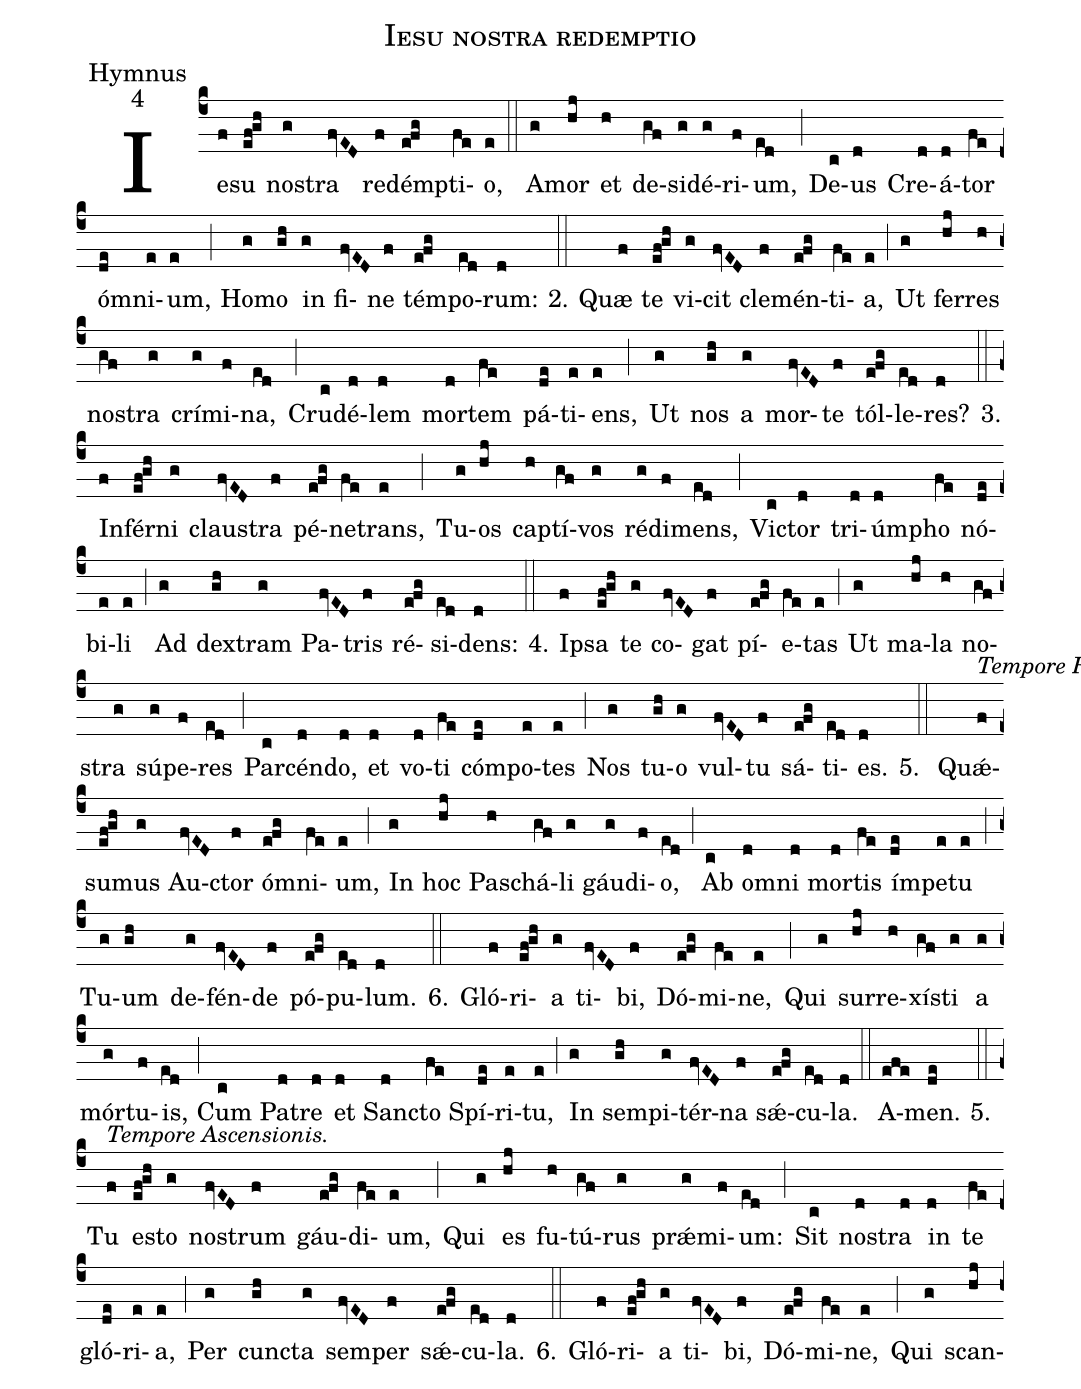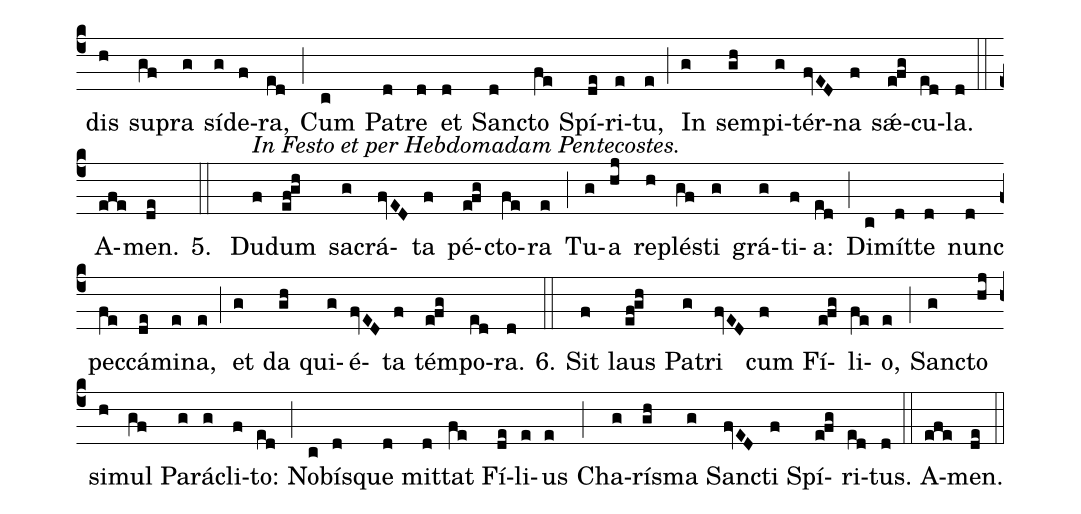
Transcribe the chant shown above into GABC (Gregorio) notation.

name:Iesu nostra redemptio;
office-part:Hymnus;
mode:4;
%%
(c4) Ie(f)su(ef!gh) no(g)stra(fvED) re(f)démp(e!fg)ti(fe)o,(e) (::)
A(g)mor(hj) et(h) de(gf)si(g)dé(g)ri(f)um,(ed) (;) De(c)us(d) Cre(d)á(d)tor(fe) ó(de)mni(e)um,(e) (;) Ho(g)mo(gh) in(g) fi(fvED)ne(f) tém(e!fg)po(ed)rum:(d) 2.(::) Quæ(f) te(ef!gh) vi(g)cit(fvED) cle(f)mén(e!fg)ti(fe)a,(e) (;) Ut(g) fer(hj)res(h) no(gf)stra(g) crí(g)mi(f)na,(ed) (;) Cru(c)dé(d)lem(d) mor(d)tem(fe) pá(de)ti(e)ens,(e) (;) Ut(g) nos(gh) a(g) mor(fvED)te(f) tól(e!fg)le(ed)res?(d) 3.(::) In(f)fér(ef!gh)ni(g) clau(fvED)stra(f) pé(e!fg)ne(fe)trans,(e) (;) Tu(g)os(hj) cap(h)tí(gf)vos(g) ré(g)di(f)mens,(ed) (;) Vi(c)ctor(d) tri(d)úm(d)pho(fe) nó(de)bi(e)li(e) (;) Ad(g) dex(gh)tram(g) Pa(fvED)tris(f) ré(e!fg)si(ed)dens:(d) 4.(::) I(f)psa(ef!gh) te(g) co(fvED)gat(f) pí(e!fg)e(fe)tas(e) (;) Ut(g) ma(hj)la(h) no(gf)stra(g) sú(g)pe(f)res(ed) (;) Par(c)cén(d)do,(d) et(d) vo(d)ti(fe) cóm(de)po(e)tes(e) (;) Nos(g) tu(gh)o(g) vul(fvED)tu(f) sá(e!fg)ti(ed)es.(d) 5.(::) <alt>Tempore Resurrectionis.</alt> Qu{<sp>'ae</sp>}(f)su(ef!gh)mus(g) Au(fvED)ctor(f) ó(e!fg)mni(fe)um,(e) (;) In(g) hoc(hj) Pa(h)schá(gf)li(g) gáu(g)di(f)o,(ed) (;) Ab(c) o(d)mni(d) mor(d)tis(fe) ím(de)pe(e)tu(e) (;) Tu(g)um(gh) de(g)fén(fvED)de(f) pó(e!fg)pu(ed)lum.(d) 6.(::) Gló(f)ri(ef!gh)a(g) ti(fvED)bi,(f) Dó(e!fg)mi(fe)ne,(e) (;) Qui(g) sur(hj)re(h)xí(gf)sti(g) a(g) mór(g)tu(f)is,(ed) (;) Cum(c) Pa(d)tre(d) et(d) San(d)cto(fe) Spí(de)ri(e)tu,(e) (;) In(g) sem(gh)pi(g)tér(fvED)na(f) s{<sp>'ae</sp>}(e!fg)cu(ed)la.(d) (::)
A(efe)men.(de) 5.(::) <alt>Tempore Ascensionis.</alt> Tu(f) e(ef!gh)sto(g) no(fvED)strum(f) gáu(e!fg)di(fe)um,(e) (;) Qui(g) es(hj) fu(h)tú(gf)rus(g) pr{<sp>'ae</sp>}(g)mi(f)um:(ed) (;) Sit(c) no(d)stra(d) in(d) te(fe) gló(de)ri(e)a,(e) (;) Per(g) cun(gh)cta(g) sem(fvED)per(f) s{<sp>'ae</sp>}(e!fg)cu(ed)la.(d) 6.(::) Gló(f)ri(ef!gh)a(g) ti(fvED)bi,(f) Dó(e!fg)mi(fe)ne,(e) (;) Qui(g) scan(hj)dis(h) su(gf)pra(g) sí(g)de(f)ra,(ed) (;) Cum(c) Pa(d)tre(d) et(d) San(d)cto(fe) Spí(de)ri(e)tu,(e) (;) In(g) sem(gh)pi(g)tér(fvED)na(f) s{<sp>'ae</sp>}(e!fg)cu(ed)la.(d) (::)
A(efe)men.(de) 5.(::) <alt>In Festo et per Hebdomadam Pentecostes.</alt> Du(f)dum(ef!gh) sa(g)crá(fvED)ta(f) pé(e!fg)cto(fe)ra(e) (;) Tu(g)a(hj) re(h)plé(gf)sti(g) grá(g)ti(f)a:(ed) (;) Di(c)mít(d)te(d) nunc(d) pec(fe)cá(de)mi(e)na,(e) (;) et(g) da(gh) qui(g)é(fvED)ta(f) tém(e!fg)po(ed)ra.(d) 6.(::) Sit(f) laus(ef!gh) Pa(g)tri(fvED) cum(f) Fí(e!fg)li(fe)o,(e) (;) San(g)cto(hj) si(h)mul(gf) Pa(g)rá(g)cli(f)to:(ed) (;) No(c)bí(d)sque(d) mit(d)tat(fe) Fí(de)li(e)us(e) (;) Cha(g)rí(gh)sma(g) San(fvED)cti(f) Spí(e!fg)ri(ed)tus.(d) (::)
A(efe)men.(de) (::)
